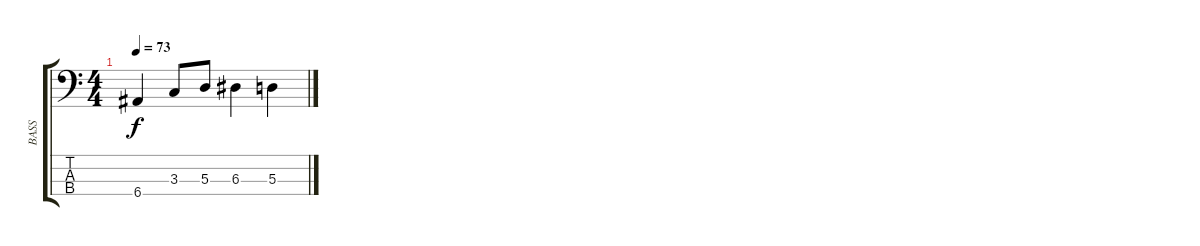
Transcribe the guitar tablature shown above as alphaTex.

\track ("BASS" "BASS") {instrument electricbassfinger}
\staff {score tabs}
\tuning (G2 D2 A1 E1) {hide}
\ts (4 4)
\tempo 73
\clef f4
\ks c
6.4.4{dy f} 3.3.8 5.3.8 6.3.4 5.3.4
